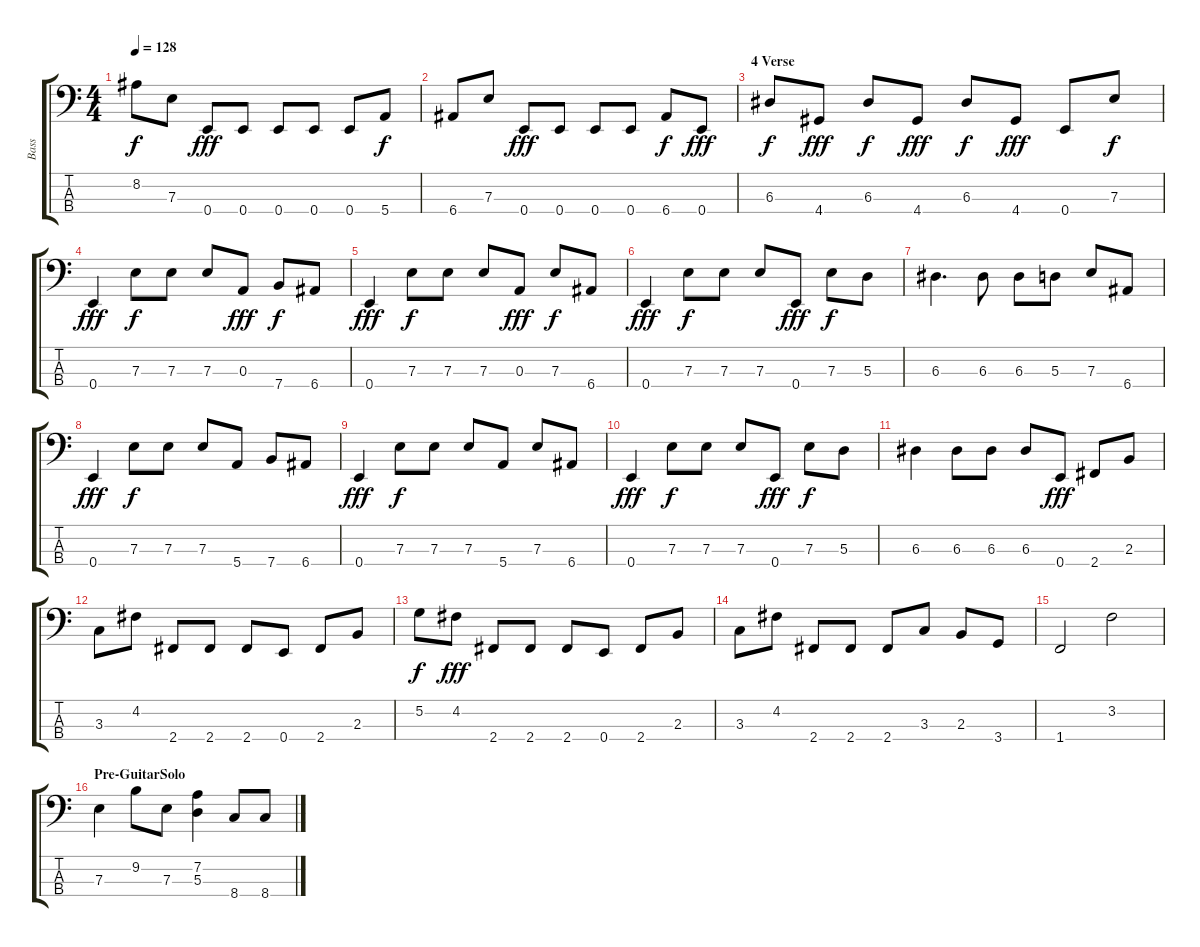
\track ("Bass" "Bass") {instrument electricbasspick}
\staff {score tabs}
\tuning (G2 D2 A1 E1) {hide}
\ts (4 4)
\tempo 128
\clef f4
\ks c
8.2.8{dy f} 7.3.8 0.4.8{dy fff} 0.4.8 0.4.8 0.4.8 0.4.8 5.4.8{dy f} |
6.4.8 7.3.8 0.4.8{dy fff} 0.4.8 0.4.8 0.4.8 6.4.8{dy f} 0.4.8{dy fff} |
\section ("" "4 Verse")
6.3.8{dy f} 4.4.8{dy fff} 6.3.8{dy f} 4.4.8{dy fff} 6.3.8{dy f} 4.4.8{dy fff} 0.4.8 7.3.8{dy f} |
0.4.4{dy fff} 7.3.8{dy f} 7.3.8 7.3.8 0.3.8{dy fff} 7.4.8{dy f} 6.4.8 |
0.4.4{dy fff} 7.3.8{dy f} 7.3.8 7.3.8 0.3.8{dy fff} 7.3.8{dy f} 6.4.8 |
0.4.4{dy fff} 7.3.8{dy f} 7.3.8 7.3.8 0.4.8{dy fff} 7.3.8{dy f} 5.3.8 |
6.3.4{d} 6.3.8 6.3.8 5.3.8 7.3.8 6.4.8 |
0.4.4{dy fff} 7.3.8{dy f} 7.3.8 7.3.8 5.4.8 7.4.8 6.4.8 |
0.4.4{dy fff} 7.3.8{dy f} 7.3.8 7.3.8 5.4.8 7.3.8 6.4.8 |
0.4.4{dy fff} 7.3.8{dy f} 7.3.8 7.3.8 0.4.8{dy fff} 7.3.8{dy f} 5.3.8 |
6.3.4 6.3.8 6.3.8 6.3.8 0.4.8{dy fff} 2.4.8 2.3.8 |
3.3.8 4.2.8 2.4.8 2.4.8 2.4.8 0.4.8 2.4.8 2.3.8 |
5.2.8{dy f} 4.2.8{dy fff} 2.4.8 2.4.8 2.4.8 0.4.8 2.4.8 2.3.8 |
3.3.8 4.2.8 2.4.8 2.4.8 2.4.8 3.3.8 2.3.8 3.4.8 |
1.4.2 3.2.2 |
\section ("" "Pre-GuitarSolo")
7.3.4 9.2.8 7.3.8 (7.2 5.3).4 8.4.8 8.4.8
